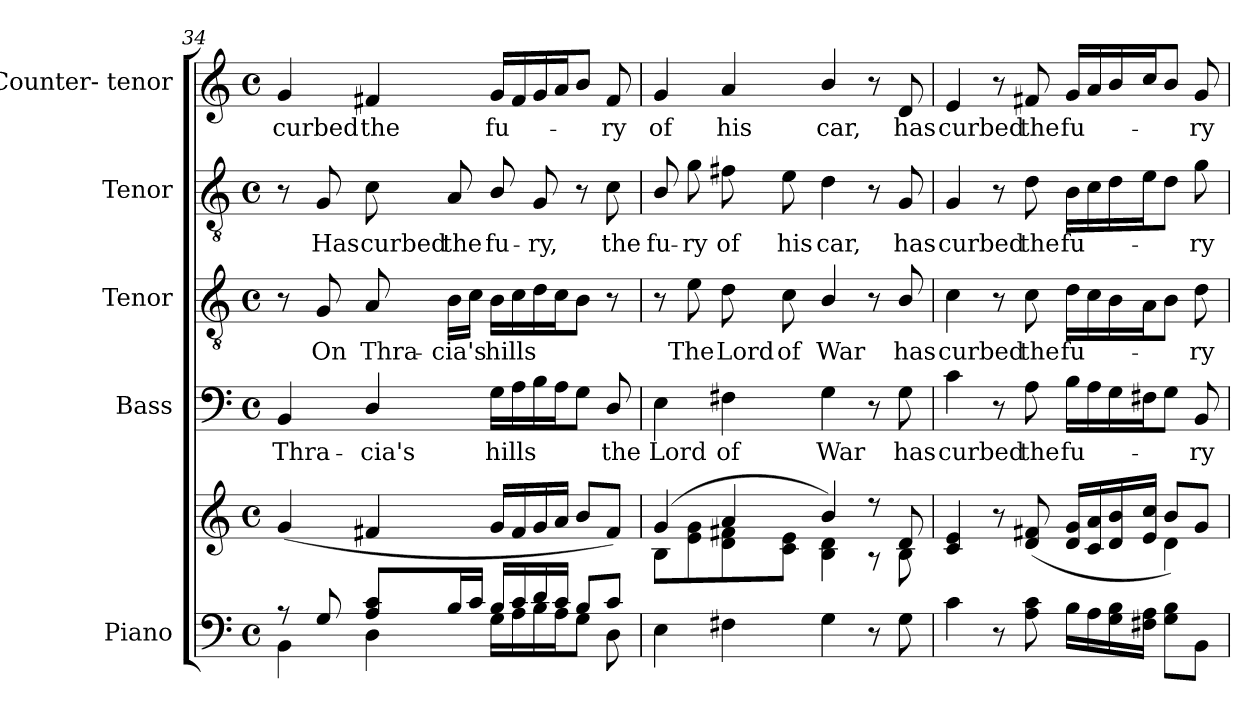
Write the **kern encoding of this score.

**kern	**kern	**kern	**text	**kern	**text	**kern	**text	**kern	**text
*part5	*part5	*part4	*part4	*part3	*part3	*part2	*part2	*part1	*part1
*staff6	*staff5	*staff4	*staff4	*staff3	*staff3	*staff2	*staff2	*staff1	*staff1
*I"Piano	*	*I"Bass	*	*I"Tenor	*	*I"Tenor	*	*I"Counter- tenor	*
*I'Pno.	*	*I'B.	*	*I'T.	*	*I'T.	*	*	*
!!LO:PB:g=z
*clefF4	*clefG2	*clefF4	*	*clefGv2	*	*clefGv2	*	*clefG2	*
*	*	*	*	*ITrd7c12	*	*ITrd7c12	*	*	*
*k[]	*k[]	*k[]	*	*k[]	*	*k[]	*	*k[]	*
*C:	*C:	*C:	*	*C:	*	*C:	*	*C:	*
*M4/4	*M4/4	*M4/4	*	*M4/4	*	*M4/4	*	*M4/4	*
*met(c)	*met(c)	*met(c)	*	*met(c)	*	*met(c)	*	*met(c)	*
=34	=34	=34	=34	=34	=34	=34	=34	=34	=34
*^	*	*	*	*	*	*	*	*	*
!	!	!	!	!LO:LY:b:color=#000000	!	!	!	!	!	!
!	!	!	!	!	!	!	!	!	!	!LO:LY:b:color=#000000
8r	4BBi\	(4gi/	4BBi/	Thra-	8r	.	8r	.	4gi/	curbed
!	!	!	!	!	!	!LO:LY:b:color=#000000	!	!	!	!
!	!	!	!	!	!	!	!	!LO:LY:b:color=#000000	!	!
8Gi/	.	.	.	.	8GGi/	On	8GGi/	Has	.	.
!	!	!	!	!LO:LY:b:color=#000000	!	!	!	!	!	!
!	!	!	!	!	!	!LO:LY:b:color=#000000	!	!	!	!
!	!	!	!	!	!	!	!	!LO:LY:b:color=#000000	!	!
!	!	!	!	!	!	!	!	!	!	!LO:LY:b:color=#000000
8Ai/ 8ciL	4Di\	4f#Xi/	4Di/	-cia's	8AAi/	Thra-	8Ci\	curbed	4f#Xi/	the
!	!	!	!	!	!	!LO:LY:b:color=#000000	!	!	!	!
!	!	!	!	!	!	!	!	!LO:LY:b:color=#000000	!	!
16Bi/L	.	.	.	.	16BBi\LL	-cia's	8AAi/	the	.	.
16ci/JJ	.	.	.	.	16Ci\JJ	.	.	.	.	.
!	!	!	!	!LO:LY:b:color=#000000	!	!	!	!	!	!
!	!	!	!	!	!	!LO:LY:b:color=#000000	!	!	!	!
!	!	!	!	!	!	!	!	!LO:LY:b:color=#000000	!	!
!	!	!	!	!	!	!	!	!	!	!LO:LY:b:color=#000000
16Bi/LL	16Gi\LL	16gi/LL	16Gi\LL	hills	16BBi\LL	hills	8BBi/	fu-	16gi/LL	fu-
16ci/	16Ai\	16f#i/	16Ai\	.	16Ci\	.	.	.	16f#i/	.
!	!	!	!	!	!	!	!	!LO:LY:b:color=#000000	!	!
16di/	16Bi\	16gi/	16Bi\	.	16Di\	.	8GGi/	-ry,	16gi/	.
16ci/JJ	16Ai\J	16ai/JJ	16Ai\J	.	16Ci\J	.	.	.	16ai/J	.
8Bi/L	8Gi\J	8bi/L	8Gi\J	.	8BBi\J	.	8r	.	8bi/J	.
!	!	!	!	!LO:LY:b:color=#000000	!	!	!	!	!	!
!	!	!	!	!	!	!	!	!LO:LY:b:color=#000000	!	!
!	!	!	!	!	!	!	!	!	!	!LO:LY:b:color=#000000
8ci/J	8Di\	8f#i/J)	8Di/	the	8r	.	8Ci\	the	8f#i/	-ry
*v	*v	*	*	*	*	*	*	*	*	*
=35	=35	=35	=35	=35	=35	=35	=35	=35	=35
*	*^	*	*	*	*	*	*	*	*
*^	*	*	*	*	*	*	*	*	*	*
!	!	!	!	!	!LO:LY:b:color=#000000	!	!	!	!	!	!
*v	*v	*	*	*	*	*	*	*	*	*	*
*^	*	*	*	*	*	*	*	*	*	*
!	!	!	!	!	!	!	!	!	!LO:LY:b:color=#000000	!	!
*v	*v	*	*	*	*	*	*	*	*	*	*
*^	*	*	*	*	*	*	*	*	*	*
!	!	!	!	!	!	!	!	!	!	!	!LO:LY:b:color=#000000
*v	*v	*	*	*	*	*	*	*	*	*	*
4Ei\	(4gi/	8Bi\L	4Ei\	Lord	8r	.	8BBi/	fu-	4gi/	of
!	!	!	!	!	!	!LO:LY:b:color=#000000	!	!	!	!
!	!	!	!	!	!	!	!	!LO:LY:b:color=#000000	!	!
.	.	8ei\ 8gi	.	.	8Ei\	The	8Gi\	-ry	.	.
!	!	!	!	!LO:LY:b:color=#000000	!	!	!	!	!	!
!	!	!	!	!	!	!LO:LY:b:color=#000000	!	!	!	!
!	!	!	!	!	!	!	!	!LO:LY:b:color=#000000	!	!
!	!	!	!	!	!	!	!	!	!	!LO:LY:b:color=#000000
4F#Xi\	4ai/	8di\ 8f#Xi	4F#Xi\	of	8Di\	Lord	8F#Xi\	of	4ai/	his
!	!	!	!	!	!	!LO:LY:b:color=#000000	!	!	!	!
!	!	!	!	!	!	!	!	!LO:LY:b:color=#000000	!	!
.	.	8ci\ 8eiJ	.	.	8Ci\	of	8Ei\	his	.	.
!	!	!	!	!LO:LY:b:color=#000000	!	!	!	!	!	!
!	!	!	!	!	!	!LO:LY:b:color=#000000	!	!	!	!
!	!	!	!	!	!	!	!	!LO:LY:b:color=#000000	!	!
!	!	!	!	!	!	!	!	!	!	!LO:LY:b:color=#000000
4Gi\	4bi/)	4Bi\ 4di	4Gi\	War	4BBi/	War	4Di\	car,	4bi/	car,
8r	8r	8r	8r	.	8r	.	8r	.	8r	.
!	!	!	!	!LO:LY:b:color=#000000	!	!	!	!	!	!
!	!	!	!	!	!	!LO:LY:b:color=#000000	!	!	!	!
!	!	!	!	!	!	!	!	!LO:LY:b:color=#000000	!	!
!	!	!	!	!	!	!	!	!	!	!LO:LY:b:color=#000000
8Gi\	8di/	8Bi\	8Gi\	has	8BBi/	has	8GGi/	has	8di/	has
=36	=36	=36	=36	=36	=36	=36	=36	=36	=36	=36
!	!	!	!	!LO:LY:b:color=#000000	!	!	!	!	!	!
!	!	!	!	!	!	!LO:LY:b:color=#000000	!	!	!	!
!	!	!	!	!	!	!	!	!LO:LY:b:color=#000000	!	!
!	!	!	!	!	!	!	!	!	!	!LO:LY:b:color=#000000
4ci\	4ci/ 4ei	2ryy	4ci\	curbed	4Ci\	curbed	4GGi/	curbed	4ei/	curbed
8r	8r	.	8r	.	8r	.	8r	.	8r	.
!	!	!	!	!LO:LY:b:color=#000000	!	!	!	!	!	!
!	!	!	!	!	!	!LO:LY:b:color=#000000	!	!	!	!
!	!	!	!	!	!	!	!	!LO:LY:b:color=#000000	!	!
!	!	!	!	!	!	!	!	!	!	!LO:LY:b:color=#000000
8Ai\ 8ci	(8di/ 8f#Xi	.	8Ai\	the	8Ci\	the	8Di\	the	8f#Xi/	the
!	!	!	!	!LO:LY:b:color=#000000	!	!	!	!	!	!
!	!	!	!	!	!	!LO:LY:b:color=#000000	!	!	!	!
!	!	!	!	!	!	!	!	!LO:LY:b:color=#000000	!	!
!	!	!	!	!	!	!	!	!	!	!LO:LY:b:color=#000000
16Bi\LL	16di/ 16giLL	4ryy	16Bi\LL	fu-	16Di\LL	fu-	16BBi\LL	fu-	16gi/LL	fu-
16Ai\	16ci/ 16ai	.	16Ai\	.	16Ci\	.	16Ci\	.	16ai/	.
16Gi\ 16Bi	16di/ 16bi	.	16Gi\	.	16BBi\	.	16Di\	.	16bi/	.
16F#Xi\ 16AiJJ	16ei/ 16cciJJ	.	16F#Xi\J	.	16AAi\J	.	16Ei\J	.	16cci/J	.
8Gi\ 8BiL	8bi/L)	4di\	8Gi\J	.	8BBi\J	.	8Di\J	.	8bi/J	.
!	!	!	!	!LO:LY:b:color=#000000	!	!	!	!	!	!
!	!	!	!	!	!	!LO:LY:b:color=#000000	!	!	!	!
!	!	!	!	!	!	!	!	!LO:LY:b:color=#000000	!	!
!	!	!	!	!	!	!	!	!	!	!LO:LY:b:color=#000000
8BBi\J	8gi/J	.	8BBi/	-ry	8Di\	-ry	8Gi\	-ry	8gi/	-ry
*	*v	*v	*	*	*	*	*	*	*	*
=	=	=	=	=	=	=	=	=	=
*-	*-	*-	*-	*-	*-	*-	*-	*-	*-
